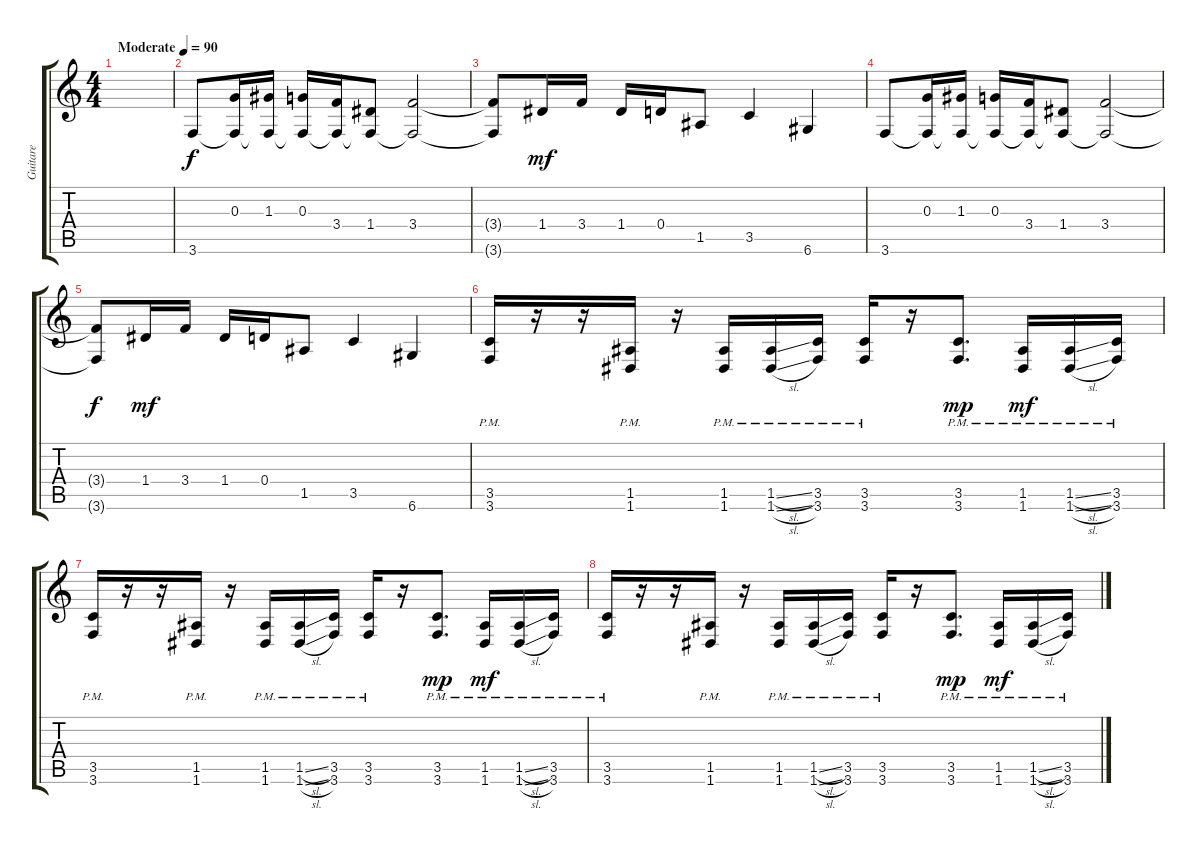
\track ("Guitare" "Guitare") {instrument electricguitarjazz}
\staff {score tabs}
\tuning (E4 B3 G3 D3 A2 D2) {hide}
\ts (4 4)
\tempo (90 "Moderate")
\clef g2
\ks c
|
3.6.8 (0.3 3.6{t}).16 (1.3 3.6{t}).16 (0.3 3.6{t}).16 (3.4 3.6{t}).16 (1.4 3.6{t}).8 (3.4 3.6{t}).2 |
(3.4{t} 3.6{t}).8{dy f} 1.4.16{dy mf} 3.4.16 1.4.16 0.4.16 1.5.8 3.5.4 6.6.4 |
3.6.8 (0.3 3.6{t}).16 (1.3 3.6{t}).16 (0.3 3.6{t}).16 (3.4 3.6{t}).16 (1.4 3.6{t}).8 (3.4 3.6{t}).2 |
(3.4{t} 3.6{t}).8{dy f} 1.4.16{dy mf} 3.4.16 1.4.16 0.4.16 1.5.8 3.5.4 6.6.4 |
(3.5{pm} 3.6{pm}).16 r.16 r.16 (1.5{pm} 1.6{pm}).16 r.16 (1.5{pm} 1.6{pm}).16 (1.5{sl pm} 1.6{sl pm}).16 (3.5{pm} 3.6{pm}).16 (3.5{pm} 3.6{pm}).16 r.16 (3.5{pm} 3.6{pm}).8{d dy mp} (1.5{pm} 1.6{pm}).16{dy mf} (1.5{sl pm} 1.6{sl pm}).16 (3.5{pm} 3.6{pm}).16 |
(3.5{pm} 3.6{pm}).16 r.16 r.16 (1.5{pm} 1.6{pm}).16 r.16 (1.5{pm} 1.6{pm}).16 (1.5{sl pm} 1.6{sl pm}).16 (3.5{pm} 3.6{pm}).16 (3.5{pm} 3.6{pm}).16 r.16 (3.5{pm} 3.6{pm}).8{d dy mp} (1.5{pm} 1.6{pm}).16{dy mf} (1.5{sl pm} 1.6{sl pm}).16 (3.5{pm} 3.6{pm}).16 |
(3.5{pm} 3.6{pm}).16 r.16 r.16 (1.5{pm} 1.6{pm}).16 r.16 (1.5{pm} 1.6{pm}).16 (1.5{sl pm} 1.6{sl pm}).16 (3.5{pm} 3.6{pm}).16 (3.5{pm} 3.6{pm}).16 r.16 (3.5{pm} 3.6{pm}).8{d dy mp} (1.5{pm} 1.6{pm}).16{dy mf} (1.5{sl pm} 1.6{sl pm}).16 (3.5{pm} 3.6{pm}).16
